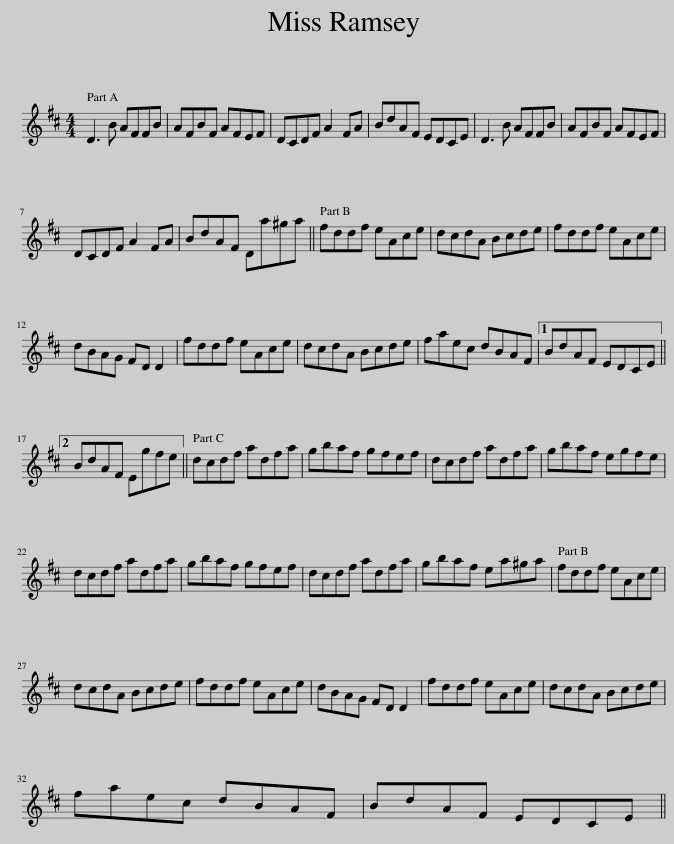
X:1
L:1/8
M:4/4
I:linebreak $
K:D
V:1 treble
V:1
 D3 B AFFB | AFBF AFEF | DCDF A2 FA | BdAF EDCE | D3 B AFFB | %5
 AFBF AFEF |$ DCDF A2 FA | BdAF Da^ga || fddf eAce | dcdA Bcde | %10
 fddf eAce |$ dBAG FD D2 | fddf eAce | dcdA Bcde | faec dBAF |1 %15
 BdAF EDCE ||2$ BdAF Egfe || dcdf adfa | gbaf gfef | dcdf adfa | %20
 gbaf egfe |$ dcdf adfa | gbaf gfef | dcdf adfa | gbaf ea^ga | %25
 fddf eAce |$ dcdA Bcde | fddf eAce | dBAG FD D2 | fddf eAce | %30
 dcdA Bcde |$ faec dBAF | BdAF EDCE || %33
